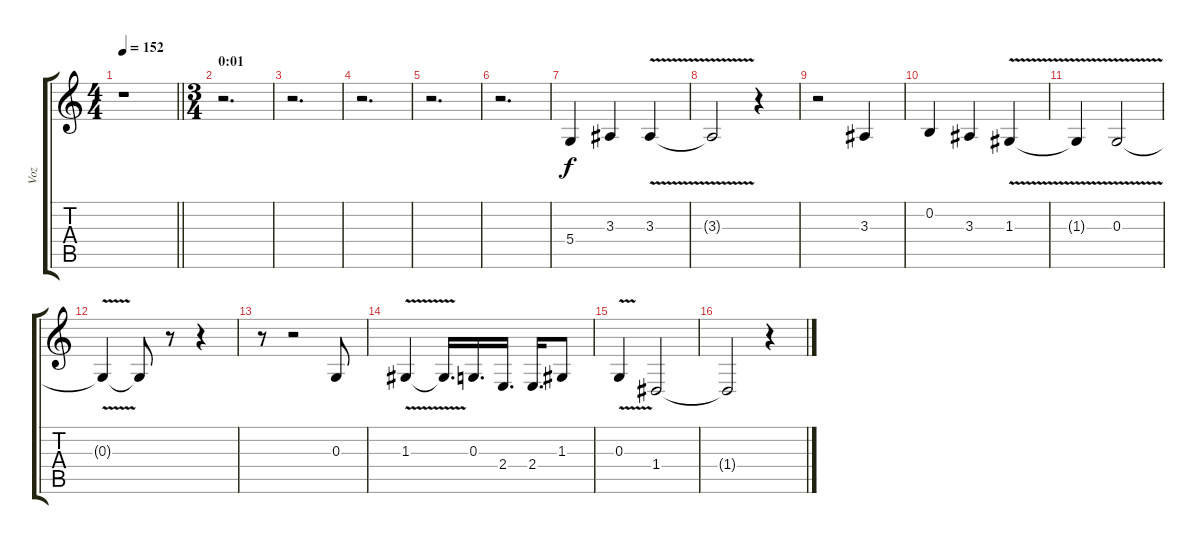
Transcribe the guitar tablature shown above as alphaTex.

\track ("Voz" "Voz") {instrument baritonesax}
\staff {score tabs}
\tuning (E4 B3 G3 D3 A2 E2) {hide}
\ts (4 4)
\tempo 152
\clef g2
\barLineRight lightlight
\ks c
r.1{dy f instrument baritonesax} |
\ts (3 4)
\section ("" "0:01")
r.2{d} |
r.2{d} |
r.2{d} |
r.2{d} |
r.2{d} |
5.4.4 3.3.4 3.3{v}.4 |
3.3{t}.2 r.4 |
r.2 3.3.4 |
0.2.4 3.3.4 1.3{v}.4 |
1.3{t}.4 0.3{v}.2 |
0.3{t}.4 0.3{t}.8 r.8 r.4 |
r.8 r.2 0.3.8 |
1.3{v}.4 1.3{t}.16{d} 0.3.16{d} 2.4.16{d} 2.4.16{d} 1.3.8 |
0.3{v}.4 1.4.2 |
1.4{t}.2 r.4
